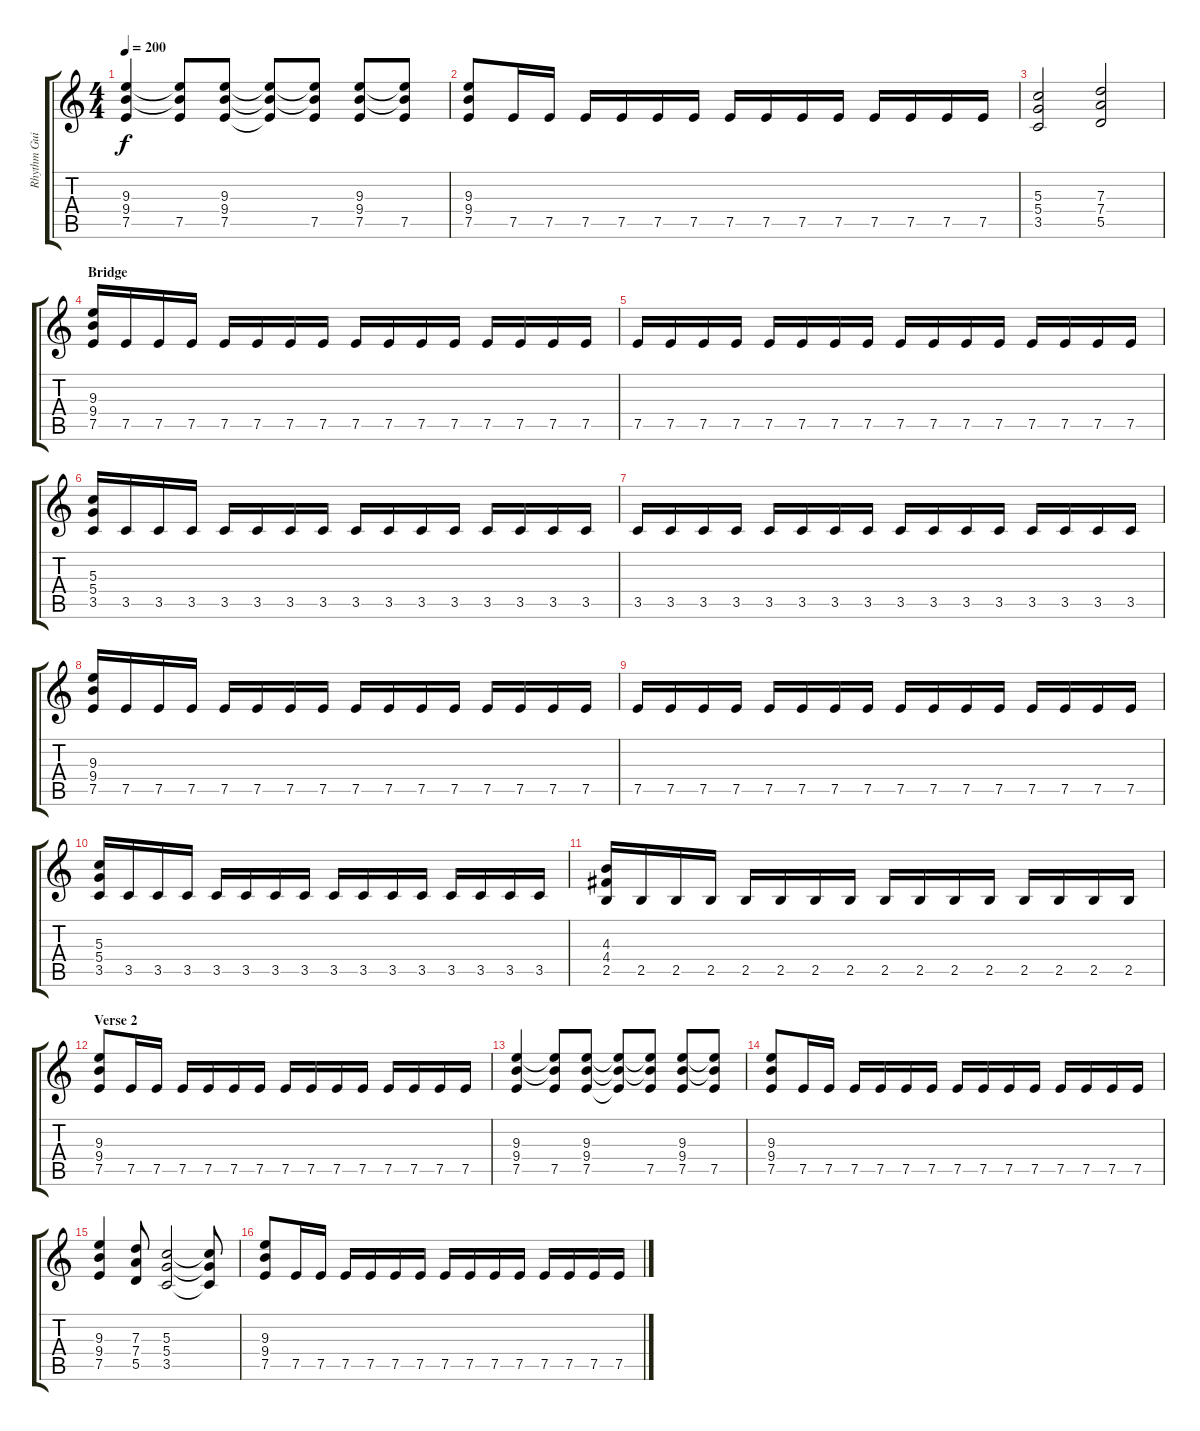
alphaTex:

\track ("Rhythm Guitar 1" "Rhythm Gui") {instrument distortionguitar}
\staff {score tabs}
\tuning (E4 B3 G3 D3 A2 E2) {hide}
\ts (4 4)
\tempo 200
\clef g2
\ks c
(9.3 9.4 7.5).4{dy f} (9.3{t} 9.4{t} 7.5).8 (9.3 9.4 7.5).8 (9.3{t} 9.4{t} 7.5{t}).8 (9.3{t} 9.4{t} 7.5).8 (9.3 9.4 7.5).8 (9.3{t} 9.4{t} 7.5).8 |
(9.3 9.4 7.5).8 7.5.16 7.5.16 7.5.16 7.5.16 7.5.16 7.5.16 7.5.16 7.5.16 7.5.16 7.5.16 7.5.16 7.5.16 7.5.16 7.5.16 |
(5.3 5.4 3.5).2 (7.3 7.4 5.5).2 |
\section ("" "Bridge")
(9.3 9.4 7.5).16 7.5.16 7.5.16 7.5.16 7.5.16 7.5.16 7.5.16 7.5.16 7.5.16 7.5.16 7.5.16 7.5.16 7.5.16 7.5.16 7.5.16 7.5.16 |
7.5.16 7.5.16 7.5.16 7.5.16 7.5.16 7.5.16 7.5.16 7.5.16 7.5.16 7.5.16 7.5.16 7.5.16 7.5.16 7.5.16 7.5.16 7.5.16 |
(5.3 5.4 3.5).16 3.5.16 3.5.16 3.5.16 3.5.16 3.5.16 3.5.16 3.5.16 3.5.16 3.5.16 3.5.16 3.5.16 3.5.16 3.5.16 3.5.16 3.5.16 |
3.5.16 3.5.16 3.5.16 3.5.16 3.5.16 3.5.16 3.5.16 3.5.16 3.5.16 3.5.16 3.5.16 3.5.16 3.5.16 3.5.16 3.5.16 3.5.16 |
(9.3 9.4 7.5).16 7.5.16 7.5.16 7.5.16 7.5.16 7.5.16 7.5.16 7.5.16 7.5.16 7.5.16 7.5.16 7.5.16 7.5.16 7.5.16 7.5.16 7.5.16 |
7.5.16 7.5.16 7.5.16 7.5.16 7.5.16 7.5.16 7.5.16 7.5.16 7.5.16 7.5.16 7.5.16 7.5.16 7.5.16 7.5.16 7.5.16 7.5.16 |
(5.3 5.4 3.5).16 3.5.16 3.5.16 3.5.16 3.5.16 3.5.16 3.5.16 3.5.16 3.5.16 3.5.16 3.5.16 3.5.16 3.5.16 3.5.16 3.5.16 3.5.16 |
(4.3 4.4 2.5).16 2.5.16 2.5.16 2.5.16 2.5.16 2.5.16 2.5.16 2.5.16 2.5.16 2.5.16 2.5.16 2.5.16 2.5.16 2.5.16 2.5.16 2.5.16 |
\section ("" "Verse 2")
(9.3 9.4 7.5).8 7.5.16 7.5.16 7.5.16 7.5.16 7.5.16 7.5.16 7.5.16 7.5.16 7.5.16 7.5.16 7.5.16 7.5.16 7.5.16 7.5.16 |
(9.3 9.4 7.5).4 (9.3{t} 9.4{t} 7.5).8 (9.3 9.4 7.5).8 (9.3{t} 9.4{t} 7.5{t}).8 (9.3{t} 9.4{t} 7.5).8 (9.3 9.4 7.5).8 (9.3{t} 9.4{t} 7.5).8 |
(9.3 9.4 7.5).8 7.5.16 7.5.16 7.5.16 7.5.16 7.5.16 7.5.16 7.5.16 7.5.16 7.5.16 7.5.16 7.5.16 7.5.16 7.5.16 7.5.16 |
(9.3 9.4 7.5).4 (7.3 7.4 5.5).8 (5.3 5.4 3.5).2 (5.3{t} 5.4{t} 3.5{t}).8 |
(9.3 9.4 7.5).8 7.5.16 7.5.16 7.5.16 7.5.16 7.5.16 7.5.16 7.5.16 7.5.16 7.5.16 7.5.16 7.5.16 7.5.16 7.5.16 7.5.16
